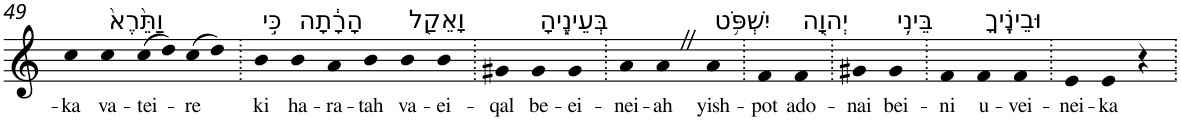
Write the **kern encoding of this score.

**kern	**text
*part1	*part1
*staff1	*staff1
*I"Piano	*
*I'Pno	*
!!LO:PB:g=z
*clefG2	*
*k[]	*
=49	=49
!	!LO:LY:b
4cc	-ka
!LO:TX:a:t=וַתֵּ֙רֶא֙	!
!	!LO:LY:b
4cc	va-
!	!LO:LY:b
(>8cc	-tei-
8dd)	.
!	!LO:LY:b
(>8cc	-re
8dd)	.
=50.	=50.
!LO:TX:a:t=כִּ֣י	!
!	!LO:LY:b
4b	ki
!LO:TX:a:t=הָרָ֔תָה	!
!	!LO:LY:b
4b	ha-
!	!LO:LY:b
4a	-ra-
!	!LO:LY:b
4b	-tah
!LO:TX:a:t=וָאֵקַ֖ל	!
!	!LO:LY:b
4b	va-
!	!LO:LY:b
4b	-ei-
=51.	=51.
!	!LO:LY:b
4g#X	-qal
!LO:TX:a:t=בְּעֵינֶ֑יהָ	!
!	!LO:LY:b
4g#	be-
!	!LO:LY:b
4g#	-ei-
=52.	=52.
!	!LO:LY:b
4a	-nei-
!	!LO:LY:b
4aZ	-ah
!LO:TX:a:t=יִשְׁפֹּ֥ט	!
!	!LO:LY:b
4a	yish-
=53.	=53.
!	!LO:LY:b
4f	-pot
!LO:TX:a:t=יְהוָ֖ה	!
!	!LO:LY:b
4f	ado-
=54.	=54.
!	!LO:LY:b
4g#X	-nai
!LO:TX:a:t=בֵּינִ֥י	!
!	!LO:LY:b
4g#	bei-
=55.	=55.
!	!LO:LY:b
4f	-ni
!LO:TX:a:t=וּבֵינֶֽיׄךָ	!
!	!LO:LY:b
4f	u-
!	!LO:LY:b
4f	-vei-
=56.	=56.
!	!LO:LY:b
4e	-nei-
!	!LO:LY:b
4e	-ka
4r	.
=.	=.
*-	*-
